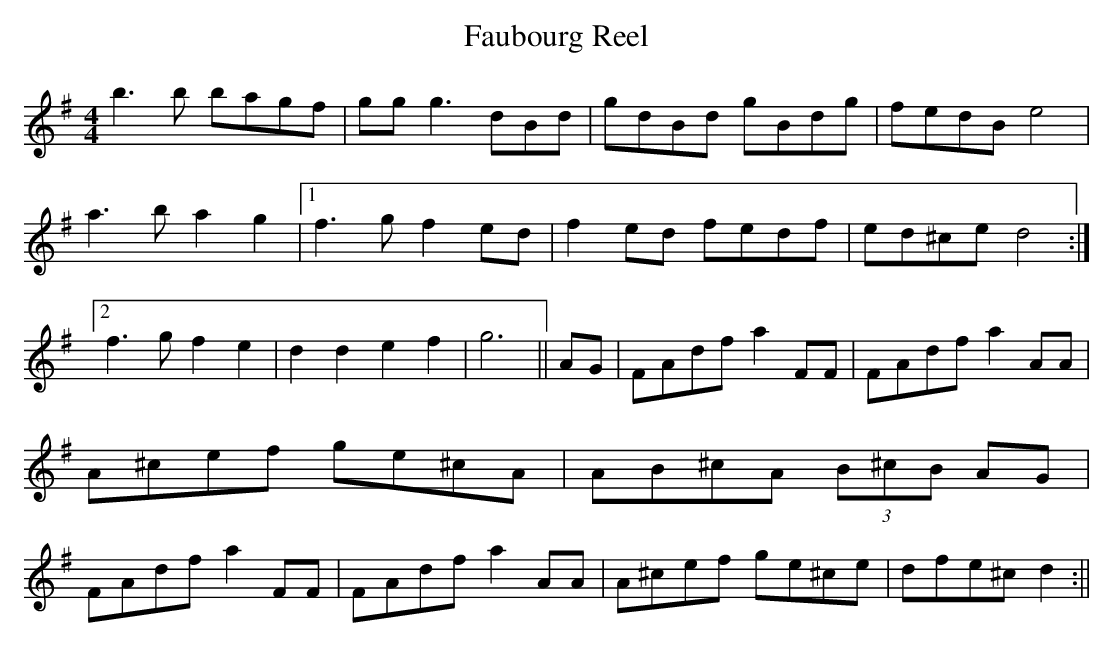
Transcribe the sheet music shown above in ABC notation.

X:1
T:Faubourg Reel
M:4/4
K:G
b3b bagf|ggg3dBd|gdBd gBdg|fedB e4|a3b a2g2|1f3g f2ed|f2ed fedf|ed^ce d4:|2f3gf2e2|d2d2e2f2|g6||AG|FAdfa2FF|FAdfa2AA|A^cef ge^cA|AB^cA (3B^cB AG|FAdfa2FF|FAdfa2AA|A^cef ge^ce|dfe^cd2:||
